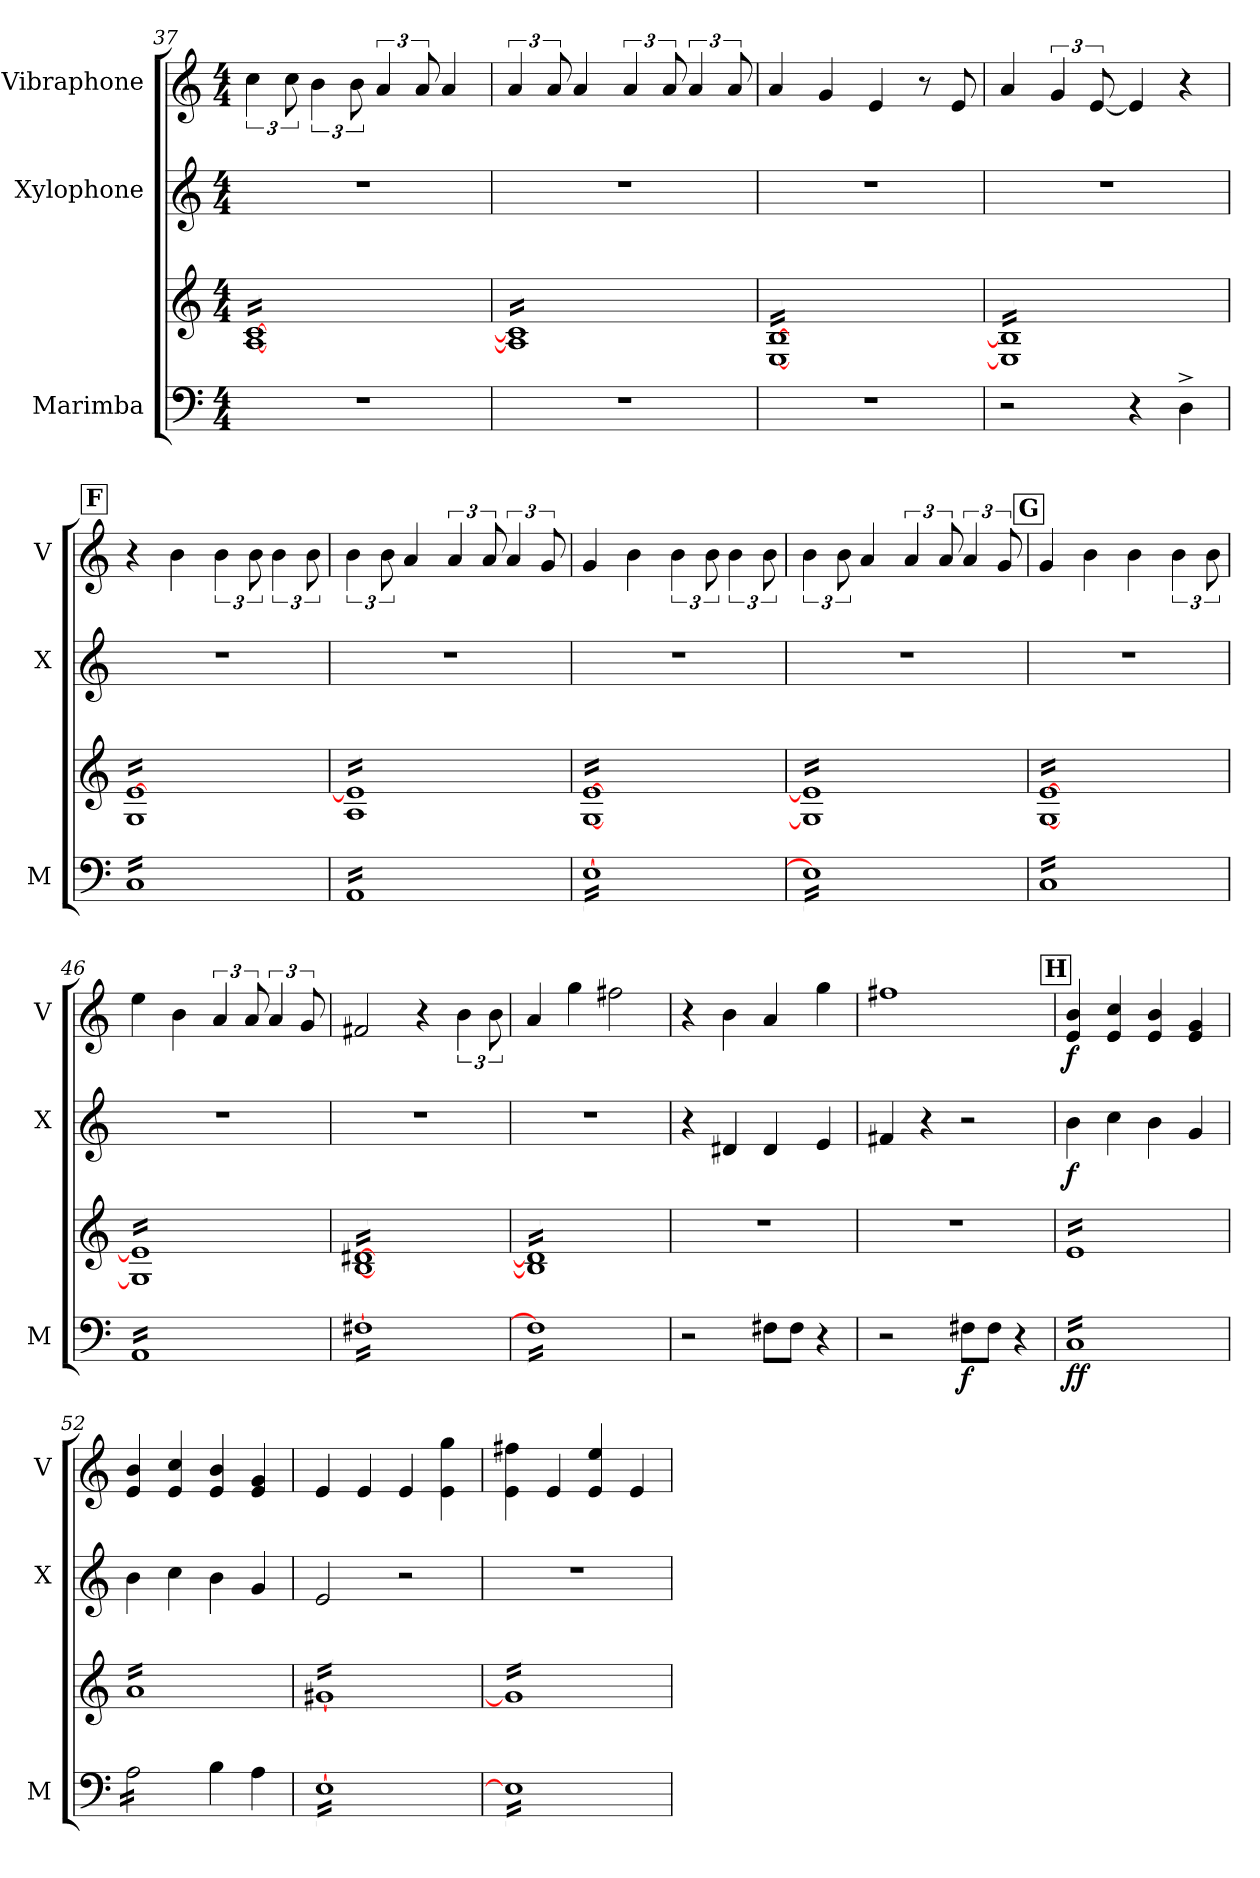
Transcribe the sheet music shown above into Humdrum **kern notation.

**kern	**kern	**dynam	**kern	**dynam	**kern	**dynam
*part3	*part3	*part3	*part2	*part2	*part1	*part1
*staff4	*staff3	*staff3/4	*staff2	*staff2	*staff1	*staff1
*I"Marimba	*	*	*I"Xylophone	*	*I"Vibraphone	*
*I'M	*	*	*I'X	*	*I'V	*
!!LO:LB:g=z
*clefF4	*clefG2	*	*clefG2	*	*clefG2	*
*	*	*	*ITrd-7c-12	*	*	*
*k[]	*k[]	*	*k[]	*	*k[]	*
*M4/4	*M4/4	*	*M4/4	*	*M4/4	*
=37	=37	=37	=37	=37	=37	=37
*	*tremolo	*	*	*	*	*
1r	[16A [16cLL	.	1r	.	6cc\	.
.	16A 16c	.	.	.	.	.
.	16A 16c	.	.	.	.	.
.	.	.	.	.	12cc\	.
.	16A 16c	.	.	.	.	.
.	16A 16c	.	.	.	6b\	.
.	16A 16c	.	.	.	.	.
.	16A 16c	.	.	.	.	.
.	.	.	.	.	12b\	.
.	16A 16c	.	.	.	.	.
.	16A 16c	.	.	.	6a/	.
.	16A 16c	.	.	.	.	.
.	16A 16c	.	.	.	.	.
.	.	.	.	.	12a/	.
.	16A 16c	.	.	.	.	.
.	16A 16c	.	.	.	4a/	.
.	16A 16c	.	.	.	.	.
.	16A 16c	.	.	.	.	.
.	16A 16cJJ	.	.	.	.	.
=38	=38	=38	=38	=38	=38	=38
1r	16A] 16c]LL	.	1r	.	6a/	.
.	16A 16c	.	.	.	.	.
.	16A 16c	.	.	.	.	.
.	.	.	.	.	12a/	.
.	16A 16c	.	.	.	.	.
.	16A 16c	.	.	.	4a/	.
.	16A 16c	.	.	.	.	.
.	16A 16c	.	.	.	.	.
.	16A 16c	.	.	.	.	.
.	16A 16c	.	.	.	6a/	.
.	16A 16c	.	.	.	.	.
.	16A 16c	.	.	.	.	.
.	.	.	.	.	12a/	.
.	16A 16c	.	.	.	.	.
.	16A 16c	.	.	.	6a/	.
.	16A 16c	.	.	.	.	.
.	16A 16c	.	.	.	.	.
.	.	.	.	.	12a/	.
.	16A 16cJJ	.	.	.	.	.
=39	=39	=39	=39	=39	=39	=39
1r	[16E [16BLL	.	1r	.	4a/	.
.	16E 16B	.	.	.	.	.
.	16E 16B	.	.	.	.	.
.	16E 16B	.	.	.	.	.
.	16E 16B	.	.	.	4g/	.
.	16E 16B	.	.	.	.	.
.	16E 16B	.	.	.	.	.
.	16E 16B	.	.	.	.	.
.	16E 16B	.	.	.	4e/	.
.	16E 16B	.	.	.	.	.
.	16E 16B	.	.	.	.	.
.	16E 16B	.	.	.	.	.
.	16E 16B	.	.	.	8r	.
.	16E 16B	.	.	.	.	.
.	16E 16B	.	.	.	8e/	.
.	16E 16BJJ	.	.	.	.	.
=40	=40	=40	=40	=40	=40	=40
2r	16E] 16B]LL	.	1r	.	4a/	.
.	16E 16B	.	.	.	.	.
.	16E 16B	.	.	.	.	.
.	16E 16B	.	.	.	.	.
.	16E 16B	.	.	.	6g/	.
.	16E 16B	.	.	.	.	.
.	16E 16B	.	.	.	.	.
.	.	.	.	.	[12e/	.
.	16E 16B	.	.	.	.	.
4r	16E 16B	.	.	.	4e/]	.
.	16E 16B	.	.	.	.	.
.	16E 16B	.	.	.	.	.
.	16E 16B	.	.	.	.	.
4D^\	16E 16B	.	.	.	4r	.
.	16E 16B	.	.	.	.	.
.	16E 16B	.	.	.	.	.
.	16E 16BJJ	.	.	.	.	.
!!LO:PB:g=z
!!LO:REH:place=s1:a:B:fs=14:t=F
=41	=41	=41	=41	=41	=41	=41
*tremolo	*	*	*	*	*	*
16CLL	16G [16eLL	.	1r	.	4r	.
16C	16G 16e	.	.	.	.	.
16C	16G 16e	.	.	.	.	.
16C	16G 16e	.	.	.	.	.
16C	16G 16e	.	.	.	4b\	.
16C	16G 16e	.	.	.	.	.
16C	16G 16e	.	.	.	.	.
16C	16G 16e	.	.	.	.	.
16C	16G 16e	.	.	.	6b\	.
16C	16G 16e	.	.	.	.	.
16C	16G 16e	.	.	.	.	.
.	.	.	.	.	12b\	.
16C	16G 16e	.	.	.	.	.
16C	16G 16e	.	.	.	6b\	.
16C	16G 16e	.	.	.	.	.
16C	16G 16e	.	.	.	.	.
.	.	.	.	.	12b\	.
16CJJ	16G 16eJJ	.	.	.	.	.
=42	=42	=42	=42	=42	=42	=42
16AALL	16A 16e]LL	.	1r	.	6b\	.
16AA	16A 16e	.	.	.	.	.
16AA	16A 16e	.	.	.	.	.
.	.	.	.	.	12b\	.
16AA	16A 16e	.	.	.	.	.
16AA	16A 16e	.	.	.	4a/	.
16AA	16A 16e	.	.	.	.	.
16AA	16A 16e	.	.	.	.	.
16AA	16A 16e	.	.	.	.	.
16AA	16A 16e	.	.	.	6a/	.
16AA	16A 16e	.	.	.	.	.
16AA	16A 16e	.	.	.	.	.
.	.	.	.	.	12a/	.
16AA	16A 16e	.	.	.	.	.
16AA	16A 16e	.	.	.	6a/	.
16AA	16A 16e	.	.	.	.	.
16AA	16A 16e	.	.	.	.	.
.	.	.	.	.	12g/	.
16AAJJ	16A 16eJJ	.	.	.	.	.
=43	=43	=43	=43	=43	=43	=43
[16ELL	[16G [16eLL	.	1r	.	4g/	.
16E	16G 16e	.	.	.	.	.
16E	16G 16e	.	.	.	.	.
16E	16G 16e	.	.	.	.	.
16E	16G 16e	.	.	.	4b\	.
16E	16G 16e	.	.	.	.	.
16E	16G 16e	.	.	.	.	.
16E	16G 16e	.	.	.	.	.
16E	16G 16e	.	.	.	6b\	.
16E	16G 16e	.	.	.	.	.
16E	16G 16e	.	.	.	.	.
.	.	.	.	.	12b\	.
16E	16G 16e	.	.	.	.	.
16E	16G 16e	.	.	.	6b\	.
16E	16G 16e	.	.	.	.	.
16E	16G 16e	.	.	.	.	.
.	.	.	.	.	12b\	.
16EJJ	16G 16eJJ	.	.	.	.	.
=44	=44	=44	=44	=44	=44	=44
16E]LL	16G] 16e]LL	.	1r	.	6b\	.
16E	16G 16e	.	.	.	.	.
16E	16G 16e	.	.	.	.	.
.	.	.	.	.	12b\	.
16E	16G 16e	.	.	.	.	.
16E	16G 16e	.	.	.	4a/	.
16E	16G 16e	.	.	.	.	.
16E	16G 16e	.	.	.	.	.
16E	16G 16e	.	.	.	.	.
16E	16G 16e	.	.	.	6a/	.
16E	16G 16e	.	.	.	.	.
16E	16G 16e	.	.	.	.	.
.	.	.	.	.	12a/	.
16E	16G 16e	.	.	.	.	.
16E	16G 16e	.	.	.	6a/	.
16E	16G 16e	.	.	.	.	.
16E	16G 16e	.	.	.	.	.
.	.	.	.	.	12g/	.
16EJJ	16G 16eJJ	.	.	.	.	.
!!LO:LB:g=z
!!LO:REH:place=s1:a:B:fs=14:t=G
=45	=45	=45	=45	=45	=45	=45
16CLL	[16G [16eLL	.	1r	.	4g/	.
16C	16G 16e	.	.	.	.	.
16C	16G 16e	.	.	.	.	.
16C	16G 16e	.	.	.	.	.
16C	16G 16e	.	.	.	4b\	.
16C	16G 16e	.	.	.	.	.
16C	16G 16e	.	.	.	.	.
16C	16G 16e	.	.	.	.	.
16C	16G 16e	.	.	.	4b\	.
16C	16G 16e	.	.	.	.	.
16C	16G 16e	.	.	.	.	.
16C	16G 16e	.	.	.	.	.
16C	16G 16e	.	.	.	6b\	.
16C	16G 16e	.	.	.	.	.
16C	16G 16e	.	.	.	.	.
.	.	.	.	.	12b\	.
16CJJ	16G 16eJJ	.	.	.	.	.
=46	=46	=46	=46	=46	=46	=46
16AALL	16G] 16e]LL	.	1r	.	4ee\	.
16AA	16G 16e	.	.	.	.	.
16AA	16G 16e	.	.	.	.	.
16AA	16G 16e	.	.	.	.	.
16AA	16G 16e	.	.	.	4b\	.
16AA	16G 16e	.	.	.	.	.
16AA	16G 16e	.	.	.	.	.
16AA	16G 16e	.	.	.	.	.
16AA	16G 16e	.	.	.	6a/	.
16AA	16G 16e	.	.	.	.	.
16AA	16G 16e	.	.	.	.	.
.	.	.	.	.	12a/	.
16AA	16G 16e	.	.	.	.	.
16AA	16G 16e	.	.	.	6a/	.
16AA	16G 16e	.	.	.	.	.
16AA	16G 16e	.	.	.	.	.
.	.	.	.	.	12g/	.
16AAJJ	16G 16eJJ	.	.	.	.	.
=47	=47	=47	=47	=47	=47	=47
[16F#XLL	[16B [16d#XLL	.	1r	.	2f#X/	.
16F#X	16B 16d#X	.	.	.	.	.
16F#X	16B 16d#X	.	.	.	.	.
16F#X	16B 16d#X	.	.	.	.	.
16F#X	16B 16d#X	.	.	.	.	.
16F#X	16B 16d#X	.	.	.	.	.
16F#X	16B 16d#X	.	.	.	.	.
16F#X	16B 16d#X	.	.	.	.	.
16F#X	16B 16d#X	.	.	.	4r	.
16F#X	16B 16d#X	.	.	.	.	.
16F#X	16B 16d#X	.	.	.	.	.
16F#X	16B 16d#X	.	.	.	.	.
16F#X	16B 16d#X	.	.	.	6b\	.
16F#X	16B 16d#X	.	.	.	.	.
16F#X	16B 16d#X	.	.	.	.	.
.	.	.	.	.	12b\	.
16F#XJJ	16B 16d#XJJ	.	.	.	.	.
=48	=48	=48	=48	=48	=48	=48
16F#]LL	16B] 16d#]LL	.	1r	.	4a/	.
16F#	16B 16d#	.	.	.	.	.
16F#	16B 16d#	.	.	.	.	.
16F#	16B 16d#	.	.	.	.	.
16F#	16B 16d#	.	.	.	4gg\	.
16F#	16B 16d#	.	.	.	.	.
16F#	16B 16d#	.	.	.	.	.
16F#	16B 16d#	.	.	.	.	.
16F#	16B 16d#	.	.	.	2ff#X\	.
16F#	16B 16d#	.	.	.	.	.
16F#	16B 16d#	.	.	.	.	.
16F#	16B 16d#	.	.	.	.	.
16F#	16B 16d#	.	.	.	.	.
16F#	16B 16d#	.	.	.	.	.
16F#	16B 16d#	.	.	.	.	.
16F#JJ	16B 16d#JJ	.	.	.	.	.
*Xtremolo	*	*	*	*	*	*
=49	=49	=49	=49	=49	=49	=49
2r	1r	.	4r	.	4r	.
.	.	.	4dd#X/	.	4b\	.
8F#X\L	.	.	4dd#/	.	4a/	.
8F#\J	.	.	.	.	.	.
4r	.	.	4ee/	.	4gg\	.
=50	=50	=50	=50	=50	=50	=50
2r	1r	.	4ff#X/	.	1ff#X	.
.	.	.	4r	.	.	.
!	!	!LO:DY:b=2	!	!	!	!
8F#X\L	.	f	2r	.	.	.
8F#\J	.	.	.	.	.	.
4r	.	.	.	.	.	.
!!LO:LB:g=z
!!LO:REH:place=s1:a:B:fs=14:t=H
=51	=51	=51	=51	=51	=51	=51
!	!	!LO:DY:b=2	!	!	!	!
!	!	!LO:DY:n=1:b	!	!LO:DY:b	!	!LO:DY:b
*tremolo	*	*	*	*	*	*
16CLL	16eLL	f f	4bb\	f	4e/ 4b/	f
16C	16e	.	.	.	.	.
16C	16e	.	.	.	.	.
16C	16e	.	.	.	.	.
16C	16e	.	4ccc\	.	4e/ 4cc/	.
16C	16e	.	.	.	.	.
16C	16e	.	.	.	.	.
16C	16e	.	.	.	.	.
16C	16e	.	4bb\	.	4e/ 4b/	.
16C	16e	.	.	.	.	.
16C	16e	.	.	.	.	.
16C	16e	.	.	.	.	.
16C	16e	.	4gg/	.	4e/ 4g/	.
16C	16e	.	.	.	.	.
16C	16e	.	.	.	.	.
16CJJ	16eJJ	.	.	.	.	.
=52	=52	=52	=52	=52	=52	=52
16A\LL	16aLL	.	4bb\	.	4e/ 4b/	.
16A\	16a	.	.	.	.	.
16A\	16a	.	.	.	.	.
16A\	16a	.	.	.	.	.
16A\	16a	.	4ccc\	.	4e/ 4cc/	.
16A\	16a	.	.	.	.	.
16A\	16a	.	.	.	.	.
16A\JJ	16a	.	.	.	.	.
*Xtremolo	*	*	*	*	*	*
4B\	16a	.	4bb\	.	4e/ 4b/	.
.	16a	.	.	.	.	.
.	16a	.	.	.	.	.
.	16a	.	.	.	.	.
4A\	16a	.	4gg/	.	4e/ 4g/	.
.	16a	.	.	.	.	.
.	16a	.	.	.	.	.
.	16aJJ	.	.	.	.	.
=53	=53	=53	=53	=53	=53	=53
*tremolo	*	*	*	*	*	*
[16ELL	[16g#XLL	.	2ee/	.	4e/	.
16E	16g#X	.	.	.	.	.
16E	16g#X	.	.	.	.	.
16E	16g#X	.	.	.	.	.
16E	16g#X	.	.	.	4e/	.
16E	16g#X	.	.	.	.	.
16E	16g#X	.	.	.	.	.
16E	16g#X	.	.	.	.	.
16E	16g#X	.	2r	.	4e/	.
16E	16g#X	.	.	.	.	.
16E	16g#X	.	.	.	.	.
16E	16g#X	.	.	.	.	.
16E	16g#X	.	.	.	4e\ 4gg\	.
16E	16g#X	.	.	.	.	.
16E	16g#X	.	.	.	.	.
16EJJ	16g#XJJ	.	.	.	.	.
=54	=54	=54	=54	=54	=54	=54
16E]LL	16g#]LL	.	1r	.	4e\ 4ff#X\	.
16E	16g#	.	.	.	.	.
16E	16g#	.	.	.	.	.
16E	16g#	.	.	.	.	.
16E	16g#	.	.	.	4e/	.
16E	16g#	.	.	.	.	.
16E	16g#	.	.	.	.	.
16E	16g#	.	.	.	.	.
16E	16g#	.	.	.	4e/ 4ee/	.
16E	16g#	.	.	.	.	.
16E	16g#	.	.	.	.	.
16E	16g#	.	.	.	.	.
16E	16g#	.	.	.	4e/	.
16E	16g#	.	.	.	.	.
16E	16g#	.	.	.	.	.
16EJJ	16g#JJ	.	.	.	.	.
*	*Xtremolo	*	*	*	*	*
*Xtremolo	*	*	*	*	*	*
=	=	=	=	=	=	=
*-	*-	*-	*-	*-	*-	*-
